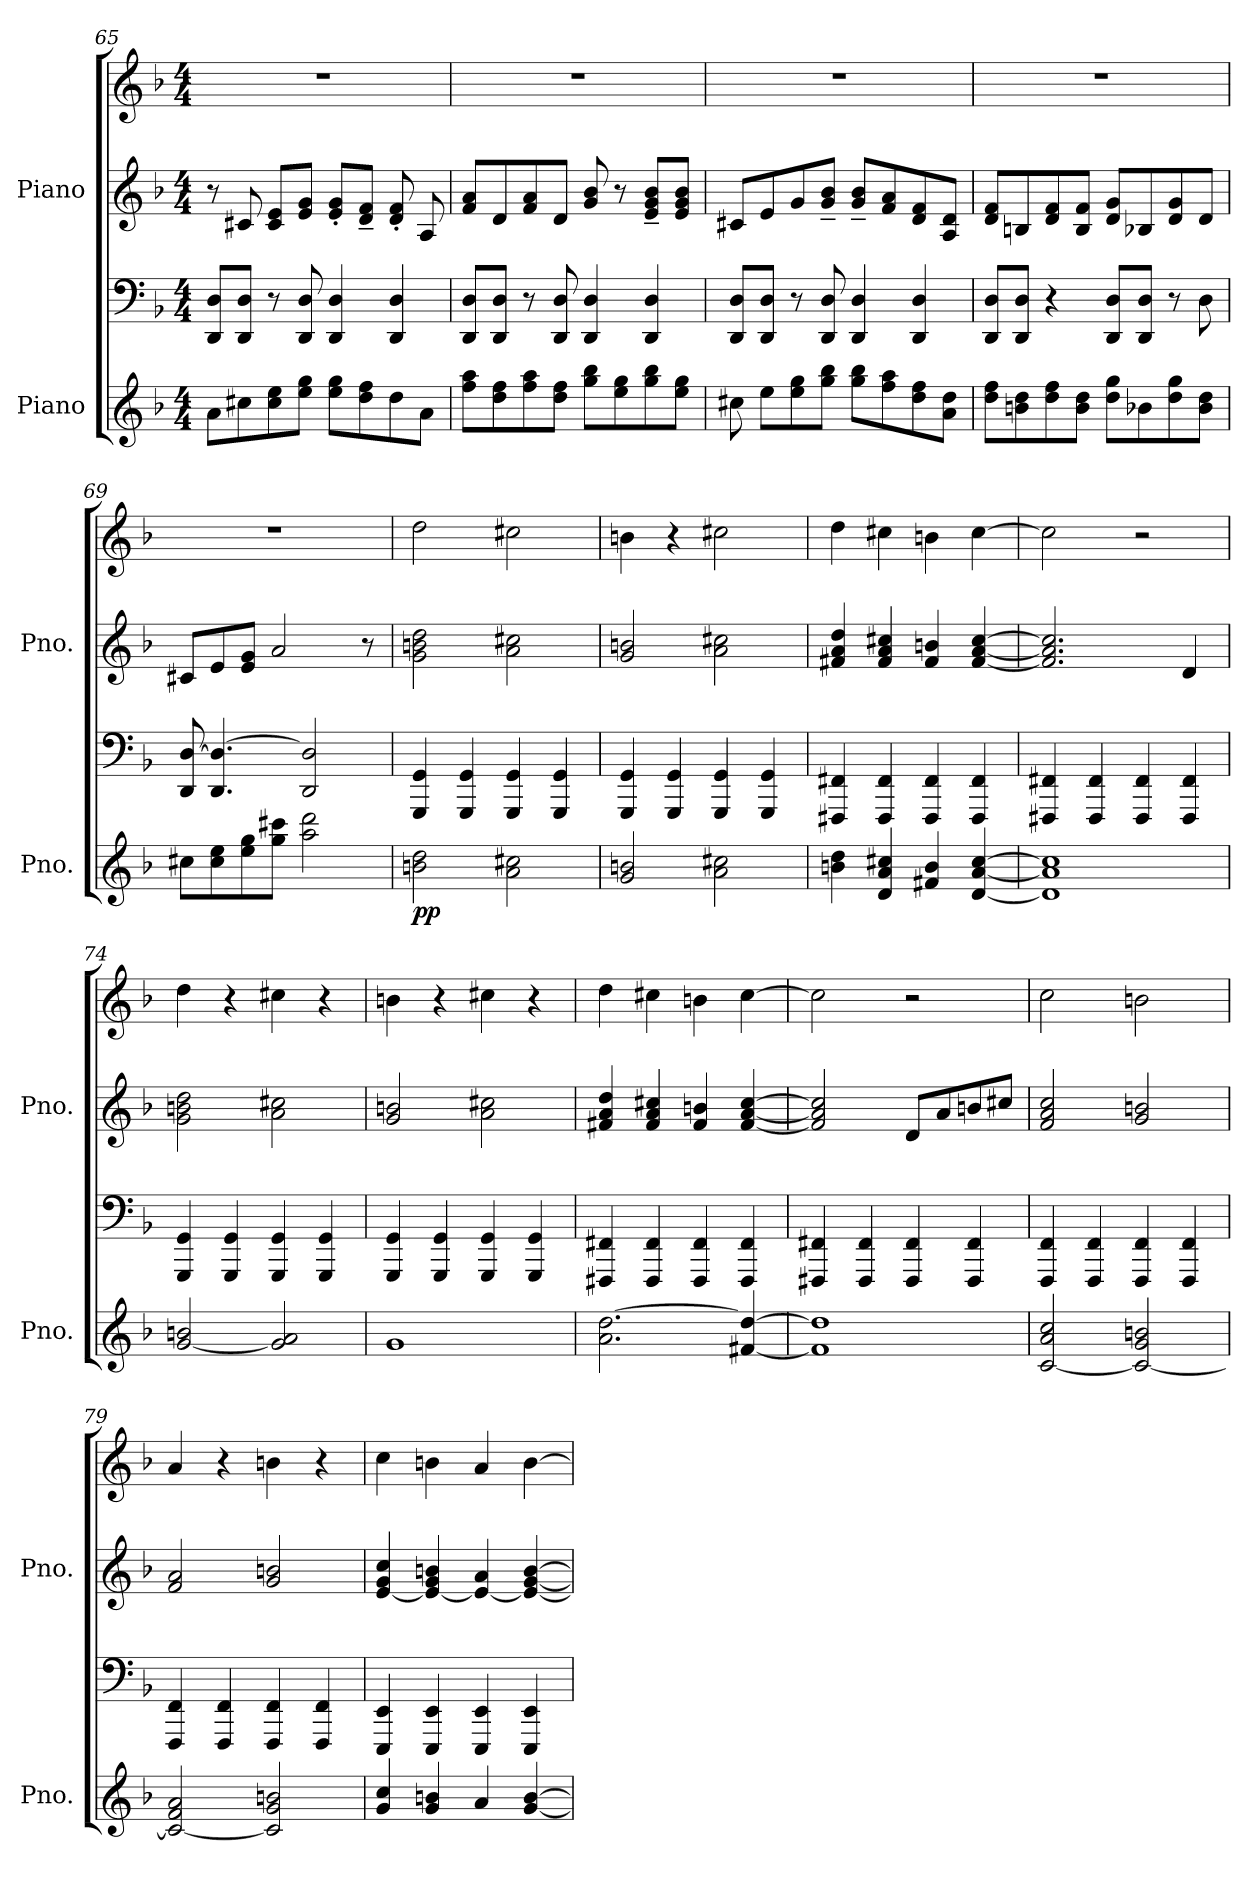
**kern	**kern	**dynam	**kern	**kern	**dynam
*part2	*part2	*part2	*part1	*part1	*part1
*staff4	*staff3	*staff3/4	*staff2	*staff1	*staff1/2
*I"Piano	*	*	*I"Piano	*	*
*I'Pno.	*	*	*I'Pno.	*	*
*clefG2	*clefF4	*	*clefG2	*clefG2	*
*k[b-]	*k[b-]	*	*k[b-]	*k[b-]	*
*M4/4	*M4/4	*	*M4/4	*M4/4	*
=65	=65	=65	=65	=65	=65
8a\L	8DD/ 8D/L	.	8r	1r	.
8cc#X\	8DD/ 8D/J	.	8c#X/	.	.
8cc#\ 8ee\	8r	.	8c#/ 8e/L	.	.
8ee\ 8gg\J	8DD/ 8D/	.	8e/ 8g/J	.	.
8ee\ 8gg\L	4DD/ 4D/	.	8e/' 8g/'L	.	.
8dd\ 8ff\	.	.	8d/~ 8f/~J	.	.
8dd\	4DD/ 4D/	.	8d/' 8f/'	.	.
8a\J	.	.	8A/	.	.
=66	=66	=66	=66	=66	=66
8ff\ 8aa\L	8DD/ 8D/L	.	8f/ 8a/L	1r	.
8dd\ 8ff\	8DD/ 8D/J	.	8d/	.	.
8ff\ 8aa\	8r	.	8f/ 8a/	.	.
8dd\ 8ff\J	8DD/ 8D/	.	8d/J	.	.
8gg\ 8bb-\L	4DD/ 4D/	.	8g/ 8b-/	.	.
8ee\ 8gg\	.	.	8r	.	.
8gg\ 8bb-\	4DD/ 4D/	.	8e/~ 8g/~ 8b-/~L	.	.
8ee\ 8gg\J	.	.	8e/ 8g/ 8b-/J	.	.
!!LO:LB:g=z
=67	=67	=67	=67	=67	=67
8cc#X\	8DD/ 8D/L	.	8c#X/L	1r	.
8ee\L	8DD/ 8D/J	.	8e/	.	.
8ee\ 8gg\	8r	.	8g/	.	.
8gg\ 8bb-\J	8DD/ 8D/	.	8g/~ 8b-/~J	.	.
8gg\ 8bb-\L	4DD/ 4D/	.	8g/~ 8b-/~L	.	.
8ff\ 8aa\	.	.	8f/ 8a/	.	.
8dd\ 8ff\	4DD/ 4D/	.	8d/ 8f/	.	.
8a\ 8dd\J	.	.	8A/ 8d/J	.	.
=68	=68	=68	=68	=68	=68
8dd\ 8ff\L	8DD/ 8D/L	.	8d/ 8f/L	1r	.
8bn\ 8dd\	8DD/ 8D/J	.	8Bn/	.	.
8dd\ 8ff\	4r	.	8d/ 8f/	.	.
8b\ 8dd\J	.	.	8B/ 8f/J	.	.
8dd\ 8gg\L	8DD/ 8D/L	.	8d/ 8g/L	.	.
8b-X\	8DD/ 8D/J	.	8B-X/	.	.
8dd\ 8gg\	8r	.	8d/ 8g/	.	.
8b-\ 8dd\J	8D\	.	8d/J	.	.
=69	=69	=69	=69	=69	=69
8cc#X\L	8DD/ [8D/	.	8c#X/L	1r	.
8cc#\ 8ee\	4.DD/ 4.D/_	.	8e/	.	.
8ee\ 8gg\	.	.	8e/ 8g/J	.	.
8gg\ 8ccc#X\J	.	.	2a/	.	.
2aa\ 2ddd\	2DD/ 2D/]	.	.	.	.
.	.	.	8r	.	.
=70	=70	=70	=70	=70	=70
*	*	*	*	*MM148	*
!	!	!LO:DY:b=2	!	!	!
!	!	!LO:DY:n=1:b	!	!	!LO:DY:b=2
!	!	!	!	!	!LO:DY:n=1:b
2bn\ 2dd\	4GGG/ 4GG/	p p	2g\ 2bn\ 2dd\	2dd\	mp mf
.	4GGG/ 4GG/	.	.	.	.
2a\ 2cc#X\	4GGG/ 4GG/	.	2a\ 2cc#X\	2cc#X\	.
.	4GGG/ 4GG/	.	.	.	.
=71	=71	=71	=71	=71	=71
2g/ 2bn/	4GGG/ 4GG/	.	2g/ 2bn/	4bn\	.
.	4GGG/ 4GG/	.	.	4r	.
2a\ 2cc#X\	4GGG/ 4GG/	.	2a\ 2cc#X\	2cc#X\	.
.	4GGG/ 4GG/	.	.	.	.
!!LO:LB:g=z
=72	=72	=72	=72	=72	=72
4bn\ 4dd\	4FFF#X/ 4FF#X/	.	4f#X/ 4a/ 4dd/	4dd\	.
4d/ 4a/ 4cc#X/	4FFF#/ 4FF#/	.	4f#/ 4a/ 4cc#X/	4cc#X\	.
4f#X/ 4b/	4FFF#/ 4FF#/	.	4f#/ 4bn/	4bn\	.
[4d/ [4a/ [4cc#/	4FFF#/ 4FF#/	.	[4f#/ [4a/ [4cc#/	[4cc#\	.
=73	=73	=73	=73	=73	=73
1d] 1a] 1cc#]	4FFF#X/ 4FF#X/	.	2.f#/] 2.a/] 2.cc#/]	2cc#\]	.
.	4FFF#/ 4FF#/	.	.	.	.
.	4FFF#/ 4FF#/	.	.	2r	.
.	4FFF#/ 4FF#/	.	4d/	.	.
=74	=74	=74	=74	=74	=74
[2g/ 2bn/	4GGG/ 4GG/	.	2g\ 2bn\ 2dd\	4dd\	.
.	4GGG/ 4GG/	.	.	4r	.
2g/] 2a/	4GGG/ 4GG/	.	2a\ 2cc#X\	4cc#X\	.
.	4GGG/ 4GG/	.	.	4r	.
=75	=75	=75	=75	=75	=75
1g	4GGG/ 4GG/	.	2g/ 2bn/	4bn\	.
.	4GGG/ 4GG/	.	.	4r	.
.	4GGG/ 4GG/	.	2a\ 2cc#X\	4cc#X\	.
.	4GGG/ 4GG/	.	.	4r	.
=76	=76	=76	=76	=76	=76
2.a\ [2.dd\	4FFF#X/ 4FF#X/	.	4f#X/ 4a/ 4dd/	4dd\	.
.	4FFF#/ 4FF#/	.	4f#/ 4a/ 4cc#X/	4cc#X\	.
.	4FFF#/ 4FF#/	.	4f#/ 4bn/	4bn\	.
[4f#X/ 4dd/_	4FFF#/ 4FF#/	.	[4f#/ [4a/ [4cc#/	[4cc#\	.
=77	=77	=77	=77	=77	=77
1f#] 1dd]	4FFF#X/ 4FF#X/	.	2f#/] 2a/] 2cc#/]	2cc#\]	.
.	4FFF#/ 4FF#/	.	.	.	.
.	4FFF#/ 4FF#/	.	8d/L	2r	.
.	.	.	8a/	.	.
.	4FFF#/ 4FF#/	.	8bn/	.	.
.	.	.	8cc#X/J	.	.
=78	=78	=78	=78	=78	=78
[2c/ 2a/ 2cc/	4FFF/ 4FF/	.	2f/ 2a/ 2cc/	2cc\	.
.	4FFF/ 4FF/	.	.	.	.
2c/_ 2g/ 2bn/	4FFF/ 4FF/	.	2g/ 2bn/	2bn\	.
.	4FFF/ 4FF/	.	.	.	.
!!LO:PB:g=z
=79	=79	=79	=79	=79	=79
2c/_ 2f/ 2a/	4FFF/ 4FF/	.	2f/ 2a/	4a/	.
.	4FFF/ 4FF/	.	.	4r	.
2c/] 2g/ 2bn/	4FFF/ 4FF/	.	2g/ 2bn/	4bn\	.
.	4FFF/ 4FF/	.	.	4r	.
=80	=80	=80	=80	=80	=80
*	*	*	*	*MM149	*
4g/ 4cc/	4EEE/ 4EE/	.	[4e/ 4g/ 4cc/	4cc\	.
4g/ 4bn/	4EEE/ 4EE/	.	4e/_ 4g/ 4bn/	4bn\	.
4a/	4EEE/ 4EE/	.	4e/_ 4a/	4a/	.
[4g/ [4b/	4EEE/ 4EE/	.	4e/_ [4g/ [4b/	[4b\	.
=	=	=	=	=	=
*-	*-	*-	*-	*-	*-
